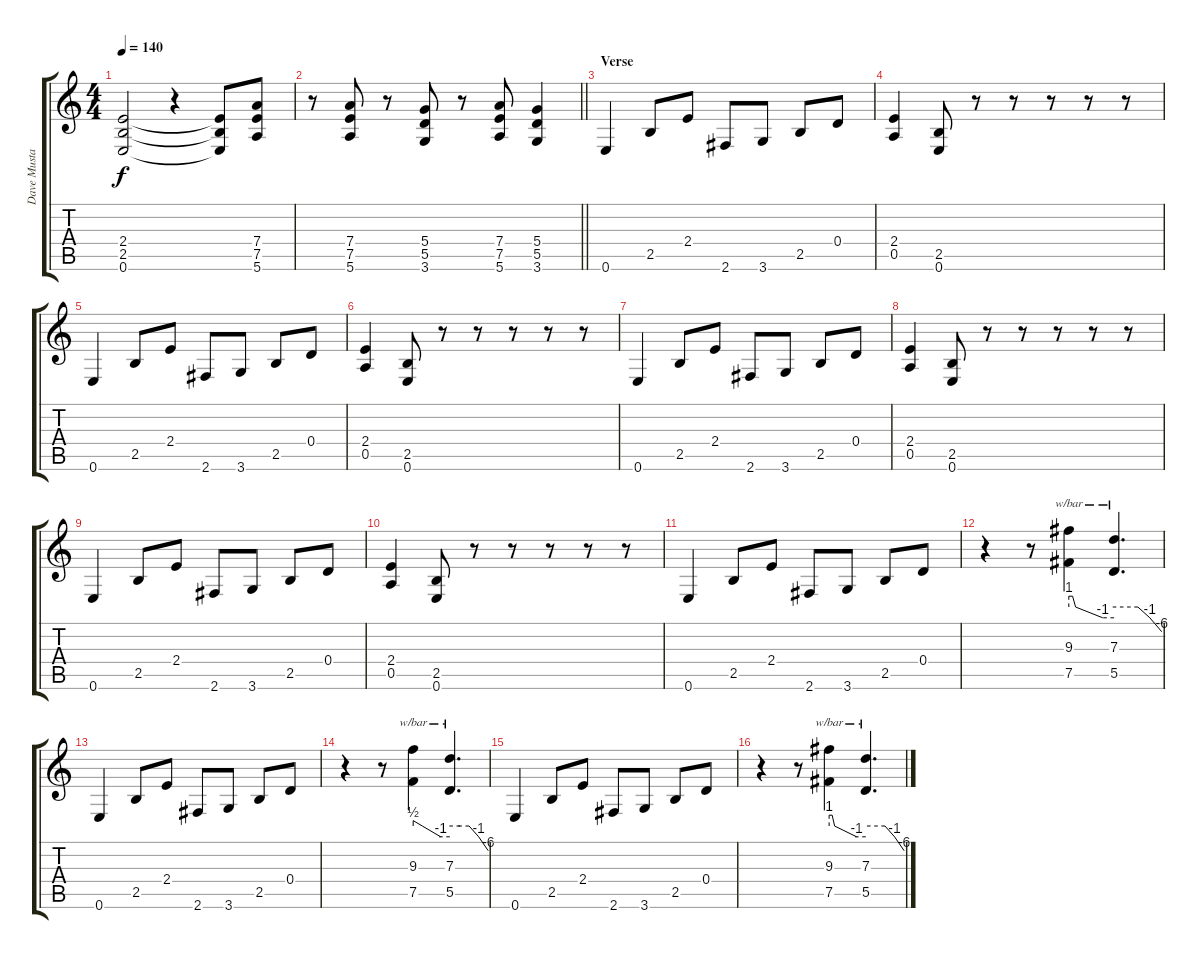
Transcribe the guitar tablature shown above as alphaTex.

\track ("Dave Mustaine" "Dave Musta") {instrument distortionguitar}
\staff {score tabs}
\tuning (E4 B3 G3 D3 A2 E2) {hide}
\ts (4 4)
\tempo 140
\clef g2
\ks c
(2.4 2.5 0.6).2{dy f} r.4 (2.4{t} 2.5{t} 0.6{t}).8 (7.4 7.5 5.6).8 |
\barLineRight lightlight
r.8 (7.4 7.5 5.6).8 r.8 (5.4 5.5 3.6).8 r.8 (7.4 7.5 5.6).8 (5.4 5.5 3.6).4 |
\section ("" "Verse")
0.6.4 2.5.8 2.4.8 2.6.8 3.6.8 2.5.8 0.4.8 |
(2.4 0.5).4 (2.5 0.6).8 r.8 r.8 r.8 r.8 r.8 |
0.6.4 2.5.8 2.4.8 2.6.8 3.6.8 2.5.8 0.4.8 |
(2.4 0.5).4 (2.5 0.6).8 r.8 r.8 r.8 r.8 r.8 |
0.6.4 2.5.8 2.4.8 2.6.8 3.6.8 2.5.8 0.4.8 |
(2.4 0.5).4 (2.5 0.6).8 r.8 r.8 r.8 r.8 r.8 |
0.6.4 2.5.8 2.4.8 2.6.8 3.6.8 2.5.8 0.4.8 |
(2.4 0.5).4 (2.5 0.6).8 r.8 r.8 r.8 r.8 r.8 |
0.6.4 2.5.8 2.4.8 2.6.8 3.6.8 2.5.8 0.4.8 |
r.4 r.8 (9.3 7.5).4{tbe (custom default 0 4 5 4 9 0 45 -4 60 -4)} (7.3 5.5).4{d tbe (custom default 0 0 30 0 45 -4 60 -24)} |
0.6.4 2.5.8 2.4.8 2.6.8 3.6.8 2.5.8 0.4.8 |
r.4 r.8 (9.3 7.5).4{tbe (custom default 0 2 15 0 45 -4 60 -4)} (7.3 5.5).4{d tbe (custom default 0 0 16 0 30 0 45 -4 60 -24)} |
0.6.4 2.5.8 2.4.8 2.6.8 3.6.8 2.5.8 0.4.8 |
r.4 r.8 (9.3 7.5).4{tbe (custom default 0 4 5 4 9 0 45 -4 60 -4)} (7.3 5.5).4{d tbe (custom default 0 0 30 0 45 -4 60 -24)}
